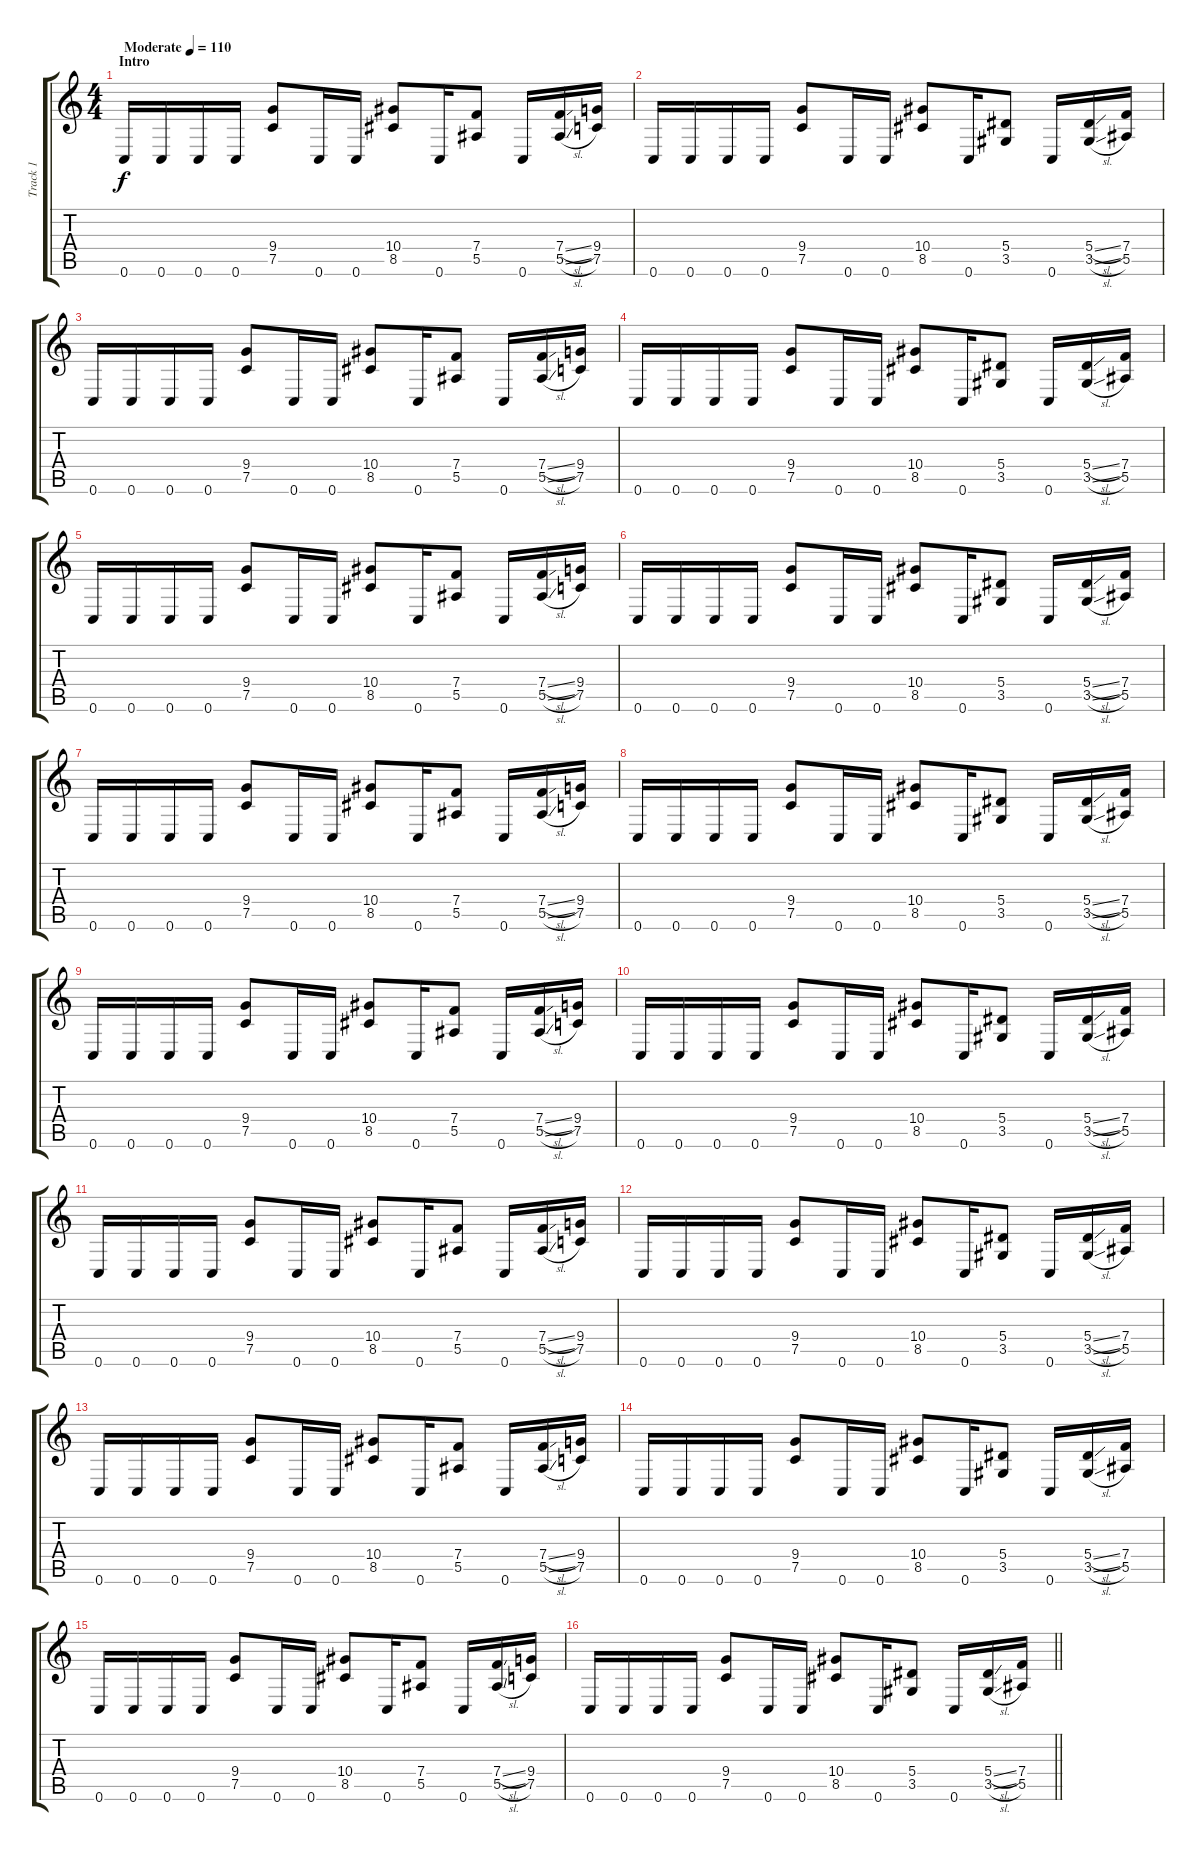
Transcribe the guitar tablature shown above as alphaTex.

\track ("Track 1" "Track 1") {instrument distortionguitar}
\staff {score tabs}
\tuning (C4 G3 Eb3 Bb2 F2 C2) {hide}
\ts (4 4)
\section ("" "Intro")
\tempo (110 "Moderate")
\clef g2
\ks c
0.6.16{dy f instrument distortionguitar} 0.6.16 0.6.16 0.6.16 (9.4 7.5).8 0.6.16 0.6.16 (10.4 8.5).8 0.6.16 (7.4 5.5).8 0.6.16 (7.4{sl} 5.5{sl}).16 (9.4 7.5).16 |
0.6.16 0.6.16 0.6.16 0.6.16 (9.4 7.5).8 0.6.16 0.6.16 (10.4 8.5).8 0.6.16 (5.4 3.5).8 0.6.16 (5.4{sl} 3.5{sl}).16 (7.4 5.5).16 |
0.6.16 0.6.16 0.6.16 0.6.16 (9.4 7.5).8 0.6.16 0.6.16 (10.4 8.5).8 0.6.16 (7.4 5.5).8 0.6.16 (7.4{sl} 5.5{sl}).16 (9.4 7.5).16 |
0.6.16 0.6.16 0.6.16 0.6.16 (9.4 7.5).8 0.6.16 0.6.16 (10.4 8.5).8 0.6.16 (5.4 3.5).8 0.6.16 (5.4{sl} 3.5{sl}).16 (7.4 5.5).16 |
0.6.16 0.6.16 0.6.16 0.6.16 (9.4 7.5).8 0.6.16 0.6.16 (10.4 8.5).8 0.6.16 (7.4 5.5).8 0.6.16 (7.4{sl} 5.5{sl}).16 (9.4 7.5).16 |
0.6.16 0.6.16 0.6.16 0.6.16 (9.4 7.5).8 0.6.16 0.6.16 (10.4 8.5).8 0.6.16 (5.4 3.5).8 0.6.16 (5.4{sl} 3.5{sl}).16 (7.4 5.5).16 |
0.6.16 0.6.16 0.6.16 0.6.16 (9.4 7.5).8 0.6.16 0.6.16 (10.4 8.5).8 0.6.16 (7.4 5.5).8 0.6.16 (7.4{sl} 5.5{sl}).16 (9.4 7.5).16 |
0.6.16 0.6.16 0.6.16 0.6.16 (9.4 7.5).8 0.6.16 0.6.16 (10.4 8.5).8 0.6.16 (5.4 3.5).8 0.6.16 (5.4{sl} 3.5{sl}).16 (7.4 5.5).16 |
0.6.16 0.6.16 0.6.16 0.6.16 (9.4 7.5).8 0.6.16 0.6.16 (10.4 8.5).8 0.6.16 (7.4 5.5).8 0.6.16 (7.4{sl} 5.5{sl}).16 (9.4 7.5).16 |
0.6.16 0.6.16 0.6.16 0.6.16 (9.4 7.5).8 0.6.16 0.6.16 (10.4 8.5).8 0.6.16 (5.4 3.5).8 0.6.16 (5.4{sl} 3.5{sl}).16 (7.4 5.5).16 |
0.6.16 0.6.16 0.6.16 0.6.16 (9.4 7.5).8 0.6.16 0.6.16 (10.4 8.5).8 0.6.16 (7.4 5.5).8 0.6.16 (7.4{sl} 5.5{sl}).16 (9.4 7.5).16 |
0.6.16 0.6.16 0.6.16 0.6.16 (9.4 7.5).8 0.6.16 0.6.16 (10.4 8.5).8 0.6.16 (5.4 3.5).8 0.6.16 (5.4{sl} 3.5{sl}).16 (7.4 5.5).16 |
0.6.16 0.6.16 0.6.16 0.6.16 (9.4 7.5).8 0.6.16 0.6.16 (10.4 8.5).8 0.6.16 (7.4 5.5).8 0.6.16 (7.4{sl} 5.5{sl}).16 (9.4 7.5).16 |
0.6.16 0.6.16 0.6.16 0.6.16 (9.4 7.5).8 0.6.16 0.6.16 (10.4 8.5).8 0.6.16 (5.4 3.5).8 0.6.16 (5.4{sl} 3.5{sl}).16 (7.4 5.5).16 |
0.6.16 0.6.16 0.6.16 0.6.16 (9.4 7.5).8 0.6.16 0.6.16 (10.4 8.5).8 0.6.16 (7.4 5.5).8 0.6.16 (7.4{sl} 5.5{sl}).16 (9.4 7.5).16 |
\barLineRight lightlight
0.6.16 0.6.16 0.6.16 0.6.16 (9.4 7.5).8 0.6.16 0.6.16 (10.4 8.5).8 0.6.16 (5.4 3.5).8 0.6.16 (5.4{sl} 3.5{sl}).16 (7.4 5.5).16
